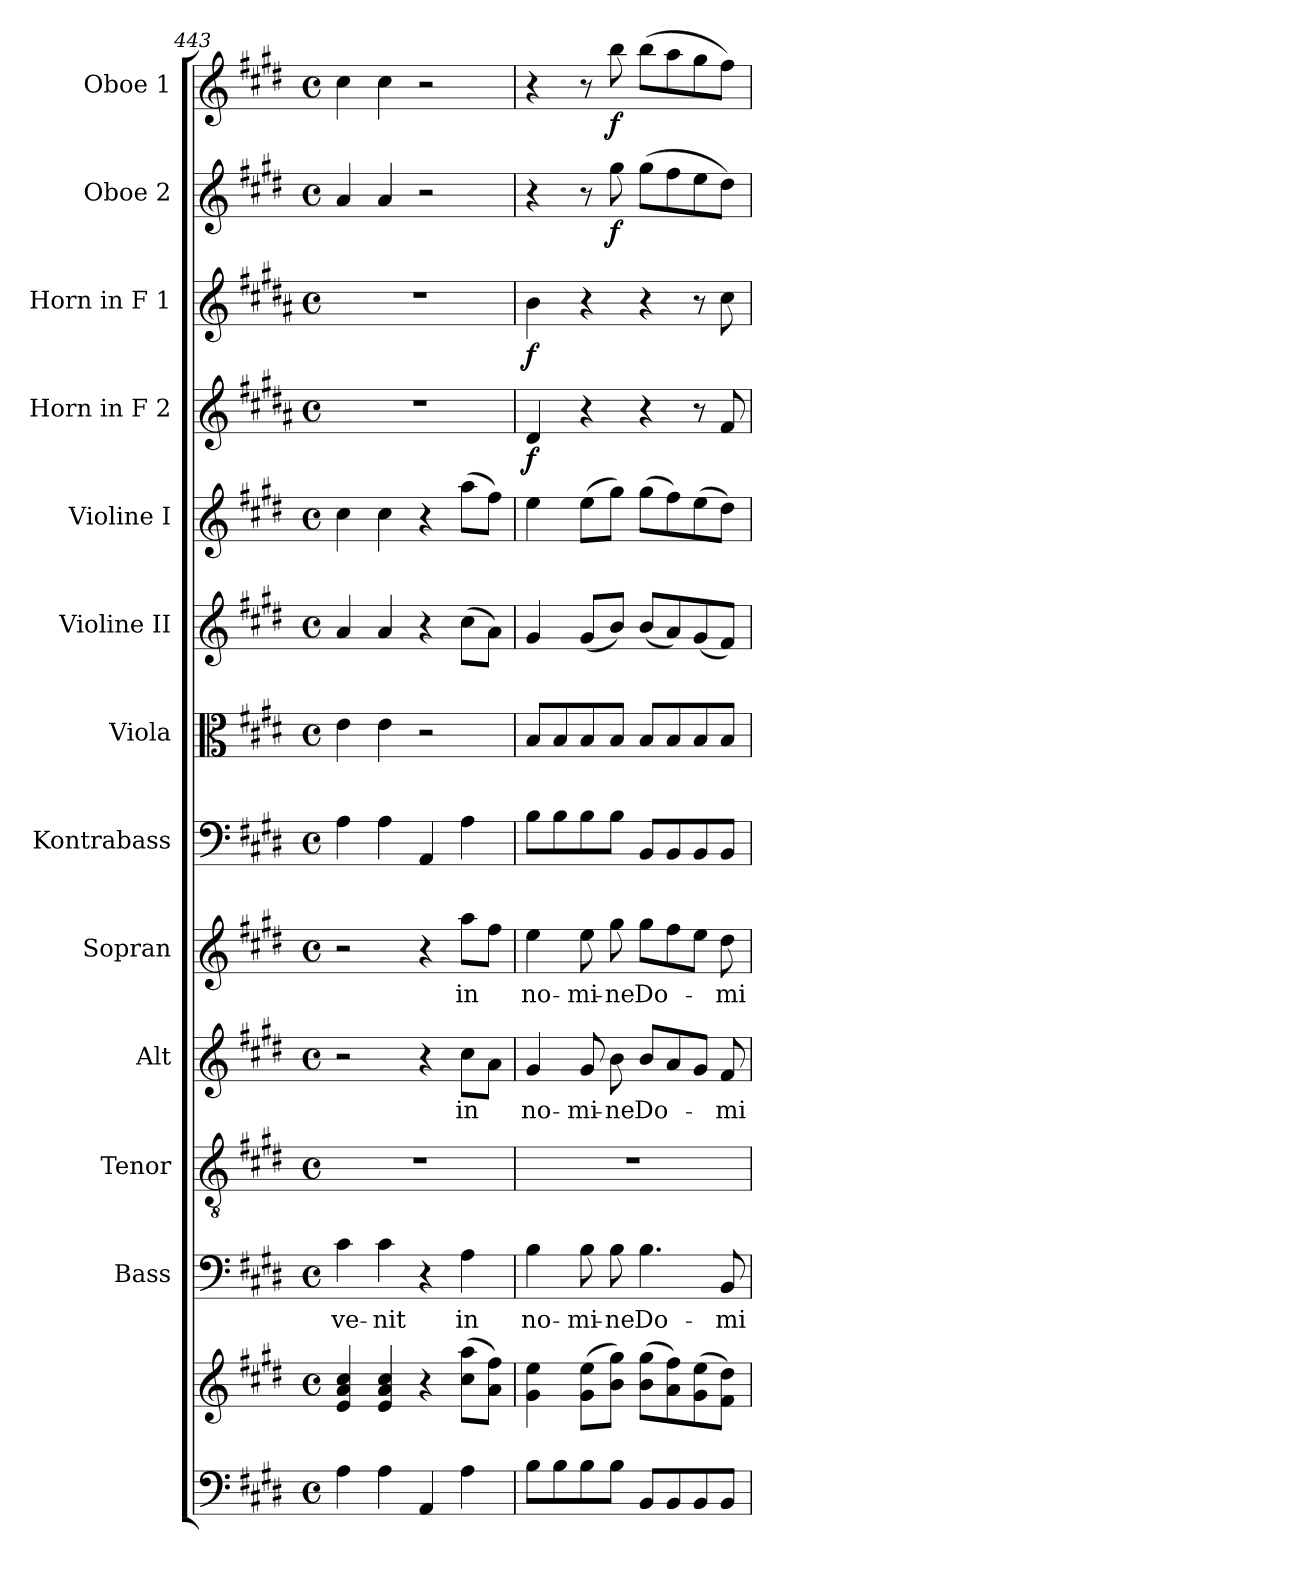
**kern	**kern	**kern	**text	**kern	**kern	**text	**kern	**text	**kern	**kern	**kern	**kern	**kern	**dynam	**kern	**dynam	**kern	**dynam	**kern	**dynam
*part13	*part13	*part12	*part12	*part11	*part10	*part10	*part9	*part9	*part8	*part7	*part6	*part5	*part4	*part4	*part3	*part3	*part2	*part2	*part1	*part1
*staff14	*staff13	*staff12	*staff12	*staff11	*staff10	*staff10	*staff9	*staff9	*staff8	*staff7	*staff6	*staff5	*staff4	*staff4	*staff3	*staff3	*staff2	*staff2	*staff1	*staff1
*	*	*I"Bass	*	*I"Tenor	*I"Alt	*	*I"Sopran	*	*I"Kontrabass	*I"Viola	*I"Violine II	*I"Violine I	*I"Horn in F 2	*	*I"Horn in F 1	*	*I"Oboe 2	*	*I"Oboe 1	*
*	*	*I'B.	*	*I'T.	*I'A.	*	*I'S.	*	*I'Kb.	*I'Vla.	*I'Vl. II	*I'Vl. I	*	*	*	*	*I'Ob.. 2	*	*I'Ob. 1	*
*clefF4	*clefG2	*clefF4	*	*clefGv2	*clefG2	*	*clefG2	*	*clefF4	*clefC3	*clefG2	*clefG2	*clefG2	*	*clefG2	*	*clefG2	*	*clefG2	*
*	*	*	*	*	*	*	*	*	*ITrd7c12	*	*	*	*ITrd4c7	*	*ITrd4c7	*	*	*	*	*
*k[f#c#g#d#]	*k[f#c#g#d#]	*k[f#c#g#d#]	*	*k[f#c#g#d#]	*k[f#c#g#d#]	*	*k[f#c#g#d#]	*	*k[f#c#g#d#]	*k[f#c#g#d#]	*k[f#c#g#d#]	*k[f#c#g#d#]	*k[f#c#g#d#]	*	*k[f#c#g#d#]	*	*k[f#c#g#d#]	*	*k[f#c#g#d#]	*
*E:	*E:	*E:	*	*E:	*E:	*	*E:	*	*E:	*E:	*E:	*E:	*E:	*	*E:	*	*E:	*	*E:	*
*M4/4	*M4/4	*M4/4	*	*M4/4	*M4/4	*	*M4/4	*	*M4/4	*M4/4	*M4/4	*M4/4	*M4/4	*	*M4/4	*	*M4/4	*	*M4/4	*
*met(c)	*met(c)	*met(c)	*	*met(c)	*met(c)	*	*met(c)	*	*met(c)	*met(c)	*met(c)	*met(c)	*met(c)	*	*met(c)	*	*met(c)	*	*met(c)	*
=443	=443	=443	=443	=443	=443	=443	=443	=443	=443	=443	=443	=443	=443	=443	=443	=443	=443	=443	=443	=443
!	!	!	!LO:LY:b	!	!	!	!	!	!	!	!	!	!	!	!	!	!	!	!	!
4A\	4e/ 4a/ 4cc#/	4c#\	ve-	1r	2r	.	2r	.	4AA\	4e\	4a/	4cc#\	1r	.	1r	.	4a/	.	4cc#\	.
!	!	!	!LO:LY:b	!	!	!	!	!	!	!	!	!	!	!	!	!	!	!	!	!
4A\	4e/ 4a/ 4cc#/	4c#\	-nit	.	.	.	.	.	4AA\	4e\	4a/	4cc#\	.	.	.	.	4a/	.	4cc#\	.
4AA/	4r	4r	.	.	4r	.	4r	.	4AAA/	2r	4r	4r	.	.	.	.	2r	.	2r	.
!	!	!	!LO:LY:b	!	!	!LO:LY:b	!	!LO:LY:b	!	!	!	!	!	!	!	!	!	!	!	!
4A\	(>8cc#\ 8aa\L	4A\	in	.	8cc#\L	in	8aa\L	in	4AA\	.	(>8cc#\L	(>8aa\L	.	.	.	.	.	.	.	.
.	8a\ 8ff#\J)	.	.	.	8a\J	.	8ff#\J	.	.	.	8a\J)	8ff#\J)	.	.	.	.	.	.	.	.
=444	=444	=444	=444	=444	=444	=444	=444	=444	=444	=444	=444	=444	=444	=444	=444	=444	=444	=444	=444	=444
!	!	!	!LO:LY:b	!	!	!LO:LY:b	!	!LO:LY:b	!	!	!	!	!	!LO:DY:b	!	!LO:DY:b	!	!	!	!
8B\L	4g#\ 4ee\	4B\	no-	1r	4g#/	no-	4ee\	no-	8BB\L	8B/L	4g#/	4ee\	4G#/	f	4e\	f	4r	.	4r	.
8B\	.	.	.	.	.	.	.	.	8BB\	8B/	.	.	.	.	.	.	.	.	.	.
!	!	!	!LO:LY:b	!	!	!LO:LY:b	!	!LO:LY:b	!	!	!	!	!	!	!	!	!	!	!	!
8B\	(>8g#\ 8ee\L	8B\	-mi-	.	8g#/	-mi-	8ee\	-mi-	8BB\	8B/	(<8g#/L	(>8ee\L	4r	.	4r	.	8r	.	8r	.
!	!	!	!LO:LY:b	!	!	!LO:LY:b	!	!LO:LY:b	!	!	!	!	!	!	!	!	!	!LO:DY:b	!	!LO:DY:b
8B\J	8b\ 8gg#\J)	8B\	-ne	.	8b\	-ne	8gg#\	-ne	8BB\J	8B/J	8b/J)	8gg#\J)	.	.	.	.	8gg#\	f	8bb\	f
!	!	!	!LO:LY:b	!	!	!LO:LY:b	!	!LO:LY:b	!	!	!	!	!	!	!	!	!	!	!	!
8BB/L	(>8b\ 8gg#\L	4.B\	Do-	.	8b/L	Do-	8gg#\L	Do-	8BBB/L	8B/L	(<8b/L	(>8gg#\L	4r	.	4r	.	(>8gg#\L	.	(>8bb\L	.
8BB/	8a\ 8ff#\)	.	.	.	8a/	.	8ff#\	.	8BBB/	8B/	8a/)	8ff#\)	.	.	.	.	8ff#\	.	8aa\	.
8BB/	(>8g#\ 8ee\	.	.	.	8g#/J	.	8ee\J	.	8BBB/	8B/	(<8g#/	(>8ee\	8r	.	8r	.	8ee\	.	8gg#\	.
!	!	!	!LO:LY:b	!	!	!LO:LY:b	!	!LO:LY:b	!	!	!	!	!	!	!	!	!	!	!	!
8BB/J	8f#\ 8dd#\J)	8BB/	-mi-	.	8f#/	-mi-	8dd#\	-mi-	8BBB/J	8B/J	8f#/J)	8dd#\J)	8B/	.	8f#\	.	8dd#\J)	.	8ff#\J)	.
=	=	=	=	=	=	=	=	=	=	=	=	=	=	=	=	=	=	=	=	=
*-	*-	*-	*-	*-	*-	*-	*-	*-	*-	*-	*-	*-	*-	*-	*-	*-	*-	*-	*-	*-
